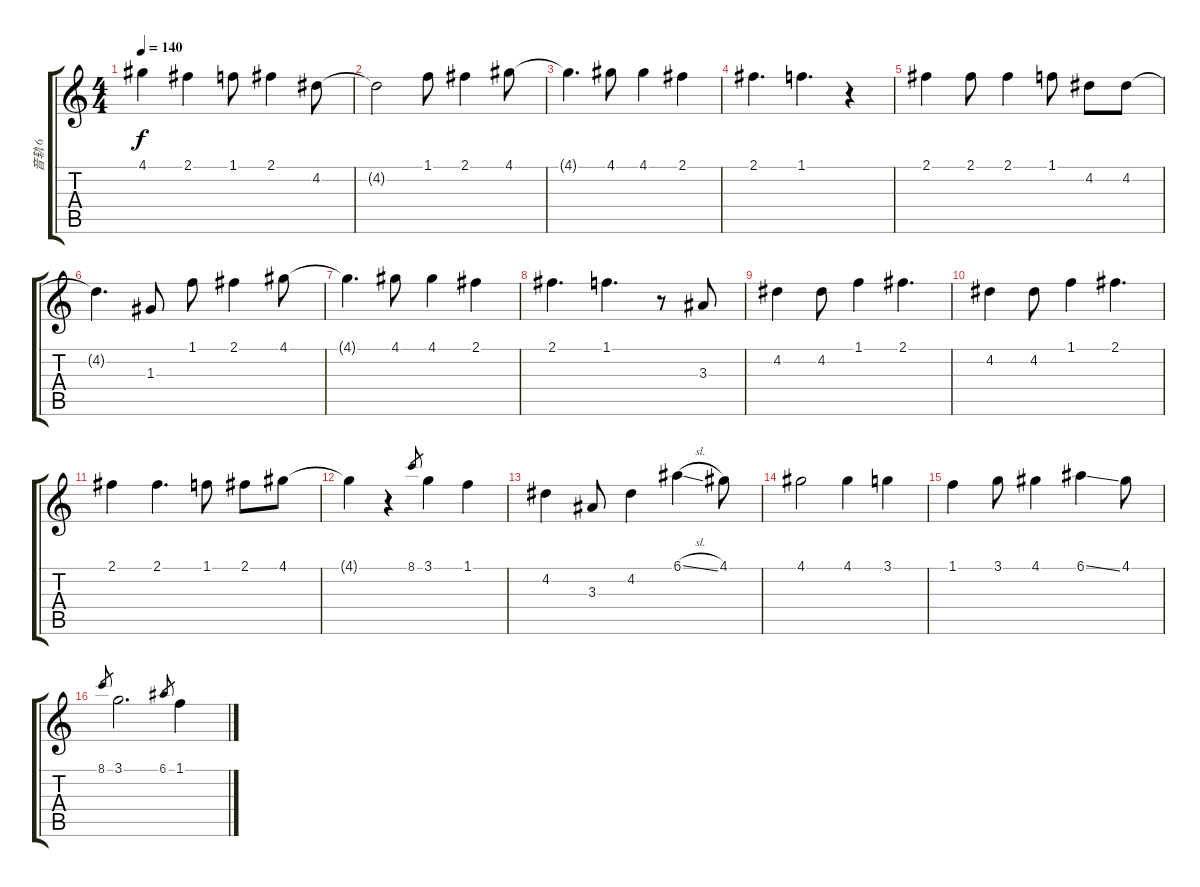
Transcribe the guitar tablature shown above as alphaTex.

\track ("音轨 6" "音轨 6") {instrument contrabass}
\staff {score tabs}
\tuning (E4 B3 G3 D3 A2 E2) {hide}
\ts (4 4)
\tempo 140
\clef g2
\ks c
4.1.4{dy f} 2.1.4 1.1.8 2.1.4 4.2.8 |
4.2{t}.2 1.1.8 2.1.4 4.1.8 |
4.1{t}.4{d} 4.1.8 4.1.4 2.1.4 |
2.1.4{d} 1.1.4{d} r.4 |
2.1.4 2.1.8 2.1.4 1.1.8 4.2.8 4.2.8 |
4.2{t}.4{d} 1.3.8 1.1.8 2.1.4 4.1.8 |
4.1{t}.4{d} 4.1.8 4.1.4 2.1.4 |
2.1.4{d} 1.1.4{d} r.8 3.3.8 |
4.2.4 4.2.8 1.1.4 2.1.4{d} |
4.2.4 4.2.8 1.1.4 2.1.4{d} |
2.1.4 2.1.4{d} 1.1.8 2.1.8 4.1.8 |
4.1{t}.4 r.4 8.1.8{gr} 3.1.4 1.1.4 |
4.2.4 3.3.8 4.2.4 6.1{sl}.4 4.1.8 |
4.1.2 4.1.4 3.1.4 |
1.1.4 3.1.8 4.1.4 6.1{ss}.4 4.1.8 |
8.1.8{gr} 3.1.2{d} 6.1.8{gr} 1.1.4
